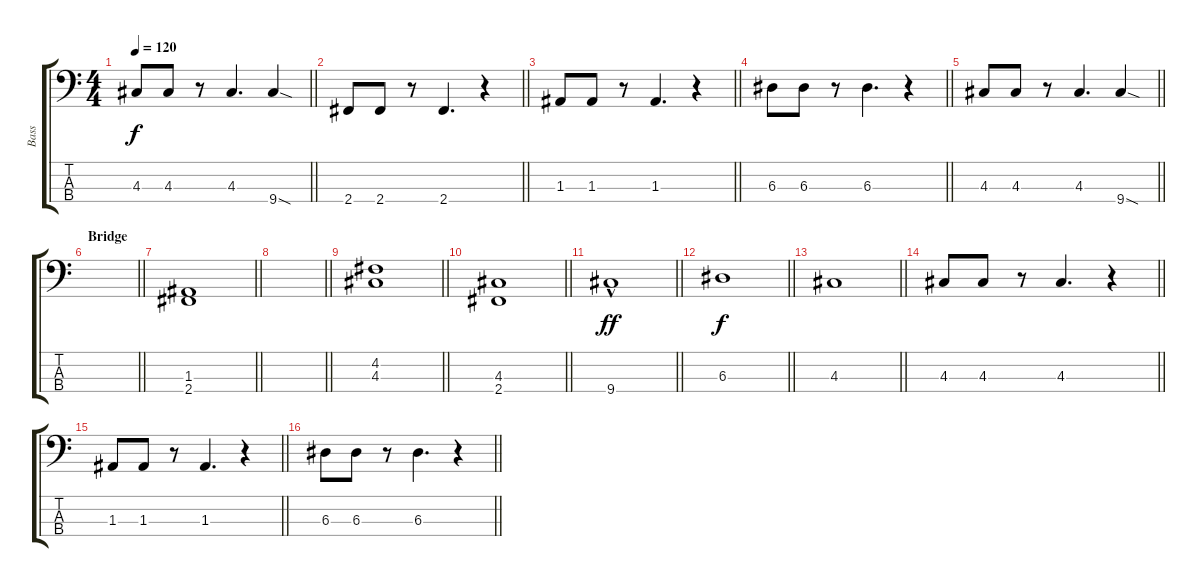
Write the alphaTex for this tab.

\track ("Bass" "Bass") {instrument electricbassfinger}
\staff {score tabs}
\tuning (G2 D2 A1 E1) {hide}
\ts (4 4)
\tempo 120
\clef f4
\barLineRight lightlight
\ks c
4.3.8{dy f} 4.3.8 r.8 4.3.4{d} 9.4{sod}.4 |
\barLineRight lightlight
2.4.8 2.4.8 r.8 2.4.4{d} r.4 |
\barLineRight lightlight
1.3.8 1.3.8 r.8 1.3.4{d} r.4 |
\barLineRight lightlight
6.3.8 6.3.8 r.8 6.3.4{d} r.4 |
\barLineRight lightlight
4.3.8 4.3.8 r.8 4.3.4{d} 9.4{sod}.4 |
\section ("" "Bridge")
\barLineRight lightlight
|
\barLineRight lightlight
(1.3 2.4).1 |
\barLineRight lightlight
|
\barLineRight lightlight
(4.2 4.3).1 |
\barLineRight lightlight
(4.3 2.4).1 |
\barLineRight lightlight
9.4{hac}.1{dy ff} |
\barLineRight lightlight
6.3.1{dy f} |
\barLineRight lightlight
4.3.1 |
\barLineRight lightlight
4.3.8 4.3.8 r.8 4.3.4{d} r.4 |
\barLineRight lightlight
1.3.8 1.3.8 r.8 1.3.4{d} r.4 |
\barLineRight lightlight
6.3.8 6.3.8 r.8 6.3.4{d} r.4
